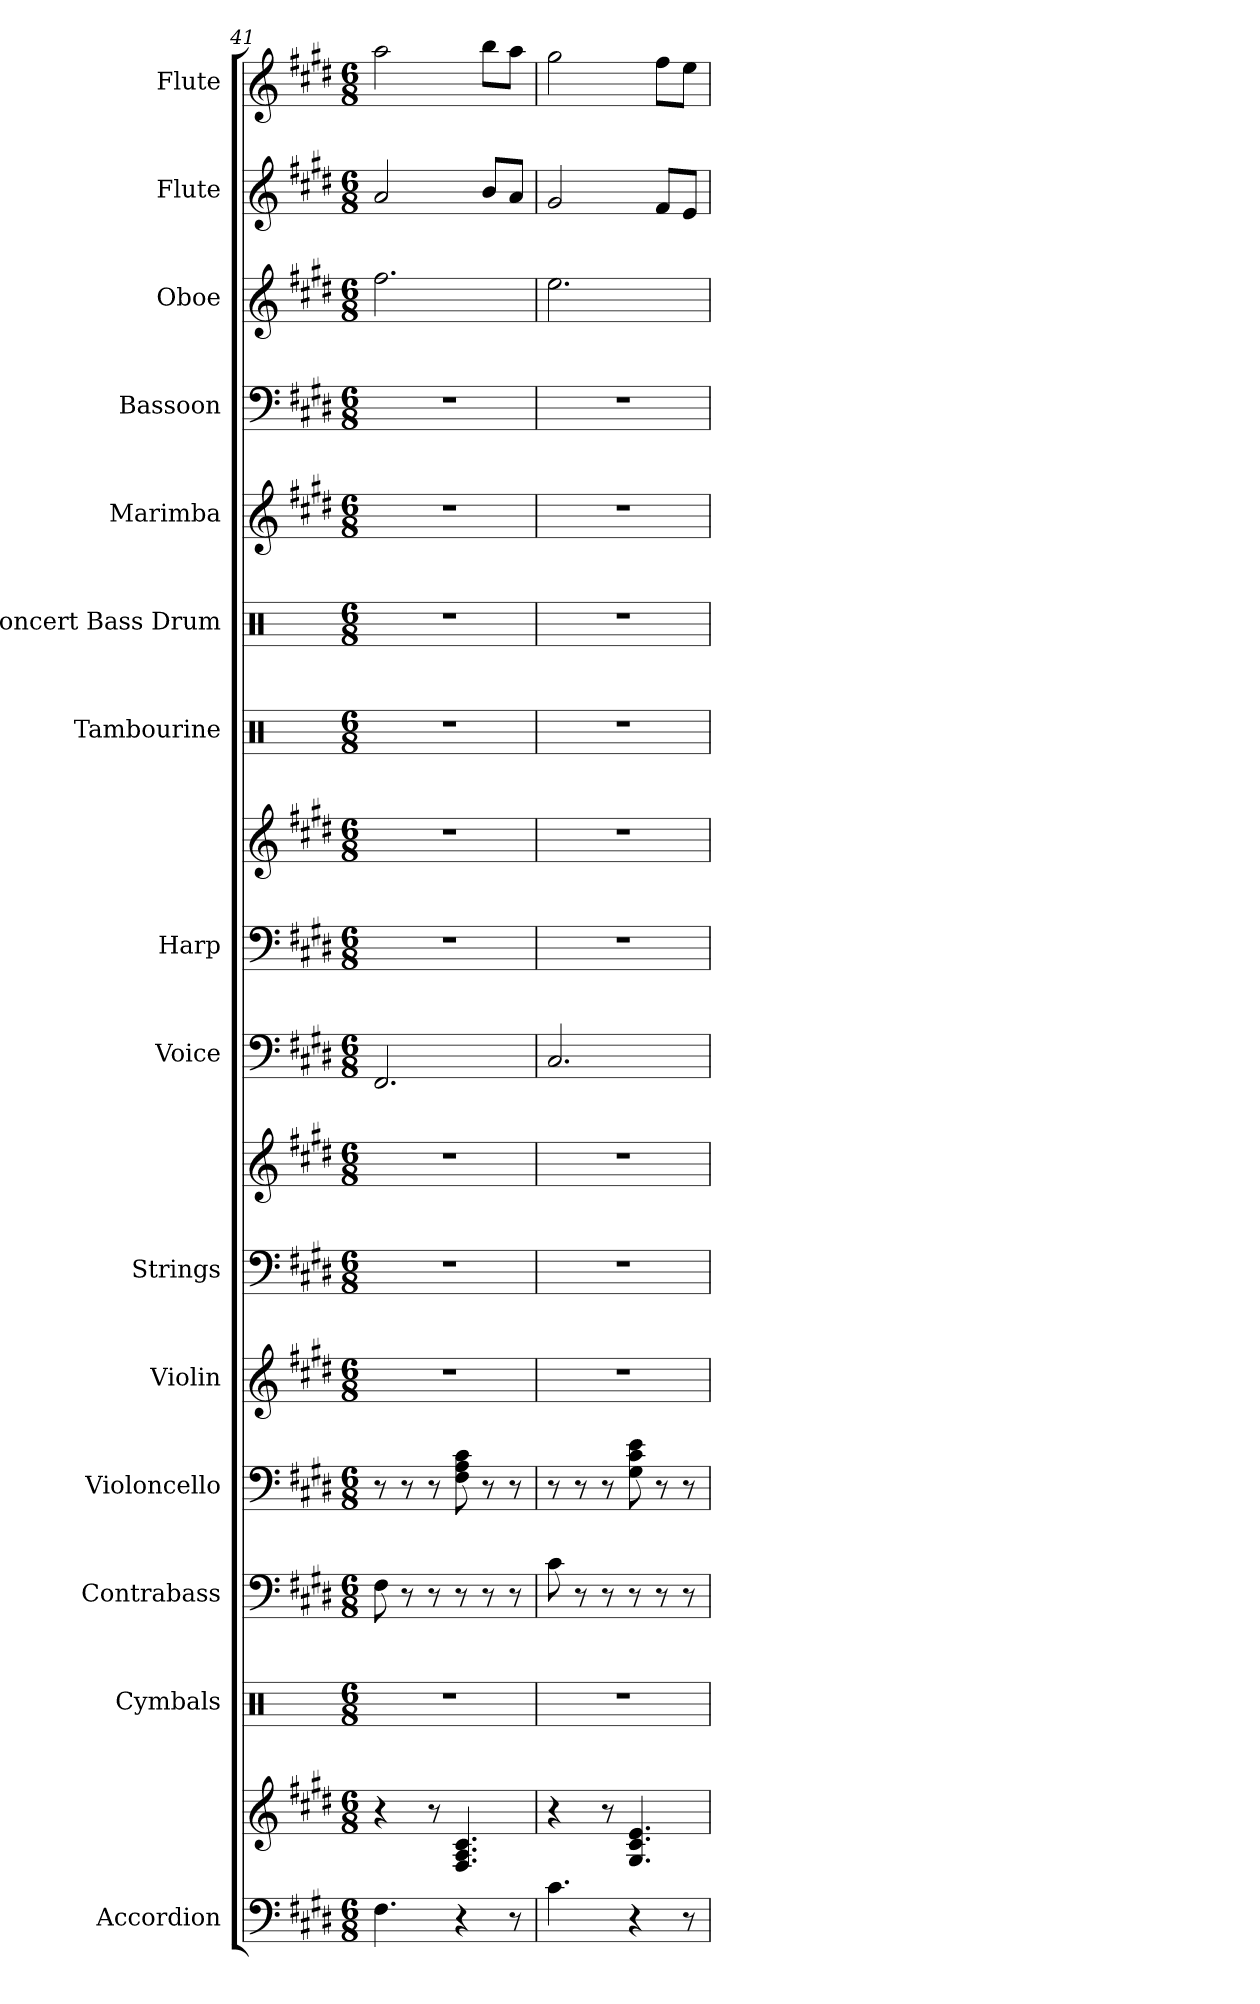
**kern	**kern	**kern	**kern	**kern	**kern	**kern	**kern	**kern	**kern	**kern	**kern	**kern	**kern	**kern	**kern	**kern	**kern
*part15	*part15	*part14	*part13	*part12	*part11	*part10	*part10	*part9	*part8	*part8	*part7	*part6	*part5	*part4	*part3	*part2	*part1
*staff18	*staff17	*staff16	*staff15	*staff14	*staff13	*staff12	*staff11	*staff10	*staff9	*staff8	*staff7	*staff6	*staff5	*staff4	*staff3	*staff2	*staff1
*I"Accordion	*	*I"Cymbals	*I"Contrabass	*I"Violoncello	*I"Violin	*I"Strings	*	*I"Voice	*I"Harp	*	*I"Tambourine	*I"Concert Bass Drum	*I"Marimba	*I"Bassoon	*I"Oboe	*I"Flute	*I"Flute
*I'Acc.	*	*I'Cym.	*I'Cb.	*I'Vc.	*I'Vln.	*I'St.	*	*I'Vo.	*I'Hrp.	*	*I'Tamb.	*I'Con. BD	*I'Mrm.	*I'Bsn.	*I'Ob.	*I'Fl.	*I'Fl.
!!LO:LB:g=z
*clefF4	*clefG2	*clefX	*clefF4	*clefF4	*clefG2	*clefF4	*clefG2	*clefF4	*clefF4	*clefG2	*clefX	*clefX	*clefG2	*clefF4	*clefG2	*clefG2	*clefG2
*	*	*	*ITrd7c12	*	*	*	*	*	*	*	*	*	*	*	*	*	*
*k[f#c#g#d#]	*k[f#c#g#d#]	*k[]	*k[f#c#g#d#]	*k[f#c#g#d#]	*k[f#c#g#d#]	*k[f#c#g#d#]	*k[f#c#g#d#]	*k[f#c#g#d#]	*k[f#c#g#d#]	*k[f#c#g#d#]	*k[]	*k[]	*k[f#c#g#d#]	*k[f#c#g#d#]	*k[f#c#g#d#]	*k[f#c#g#d#]	*k[f#c#g#d#]
*M6/8	*M6/8	*M6/8	*M6/8	*M6/8	*M6/8	*M6/8	*M6/8	*M6/8	*M6/8	*M6/8	*M6/8	*M6/8	*M6/8	*M6/8	*M6/8	*M6/8	*M6/8
=41	=41	=41	=41	=41	=41	=41	=41	=41	=41	=41	=41	=41	=41	=41	=41	=41	=41
4.F#\	4r	2.r	8FF#\	8r	2.r	2.r	2.r	2.FF#/	2.r	2.r	2.r	2.r	2.r	2.r	2.ff#\	2a/	2aa\
.	.	.	8r	8r	.	.	.	.	.	.	.	.	.	.	.	.	.
.	8r	.	8r	8r	.	.	.	.	.	.	.	.	.	.	.	.	.
4r	4.F#/ 4.A/ 4.c#/	.	8r	8F#\ 8A\ 8c#\	.	.	.	.	.	.	.	.	.	.	.	.	.
.	.	.	8r	8r	.	.	.	.	.	.	.	.	.	.	.	8b/L	8bb\L
8r	.	.	8r	8r	.	.	.	.	.	.	.	.	.	.	.	8a/J	8aa\J
=42	=42	=42	=42	=42	=42	=42	=42	=42	=42	=42	=42	=42	=42	=42	=42	=42	=42
4.c#\	4r	2.r	8C#\	8r	2.r	2.r	2.r	2.C#/	2.r	2.r	2.r	2.r	2.r	2.r	2.ee\	2g#/	2gg#\
.	.	.	8r	8r	.	.	.	.	.	.	.	.	.	.	.	.	.
.	8r	.	8r	8r	.	.	.	.	.	.	.	.	.	.	.	.	.
4r	4.G#/ 4.c#/ 4.e/	.	8r	8G#\ 8c#\ 8e\	.	.	.	.	.	.	.	.	.	.	.	.	.
.	.	.	8r	8r	.	.	.	.	.	.	.	.	.	.	.	8f#/L	8ff#\L
8r	.	.	8r	8r	.	.	.	.	.	.	.	.	.	.	.	8e/J	8ee\J
=	=	=	=	=	=	=	=	=	=	=	=	=	=	=	=	=	=
*-	*-	*-	*-	*-	*-	*-	*-	*-	*-	*-	*-	*-	*-	*-	*-	*-	*-
